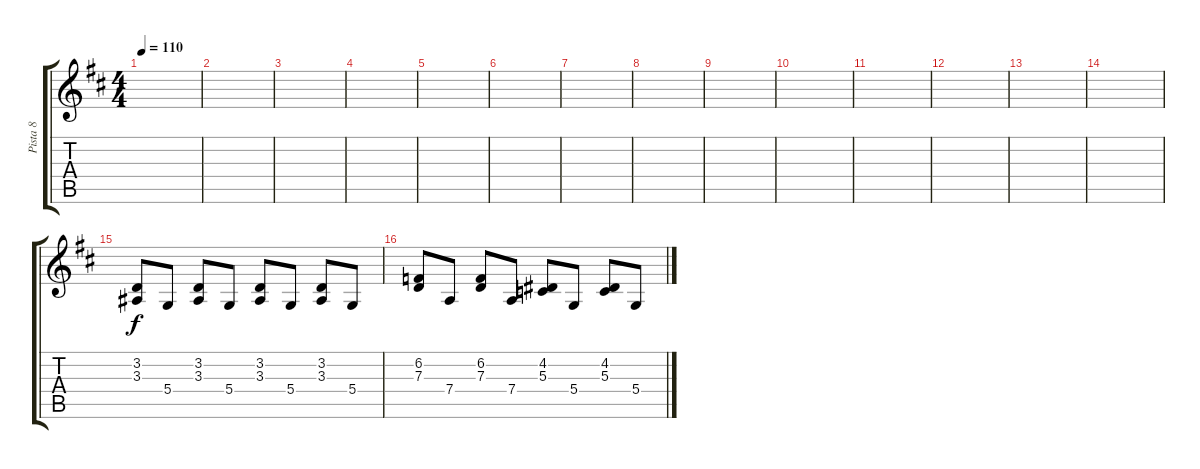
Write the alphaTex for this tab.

\track ("Pista 8" "Pista 8") {instrument acousticgrandpiano}
\staff {score tabs}
\tuning (E4 B3 G3 D3 A2 E2) {hide}
\ts (4 4)
\tempo 110
\clef g2
\ks bminor
|
|
|
|
|
|
|
|
|
|
|
|
|
|
(3.2 3.3).8 5.4.8 (3.2 3.3).8 5.4.8 (3.2 3.3).8 5.4.8 (3.2 3.3).8 5.4.8 |
(6.2 7.3).8 7.4.8 (6.2 7.3).8 7.4.8 (4.2 5.3).8 5.4.8 (4.2 5.3).8 5.4.8
